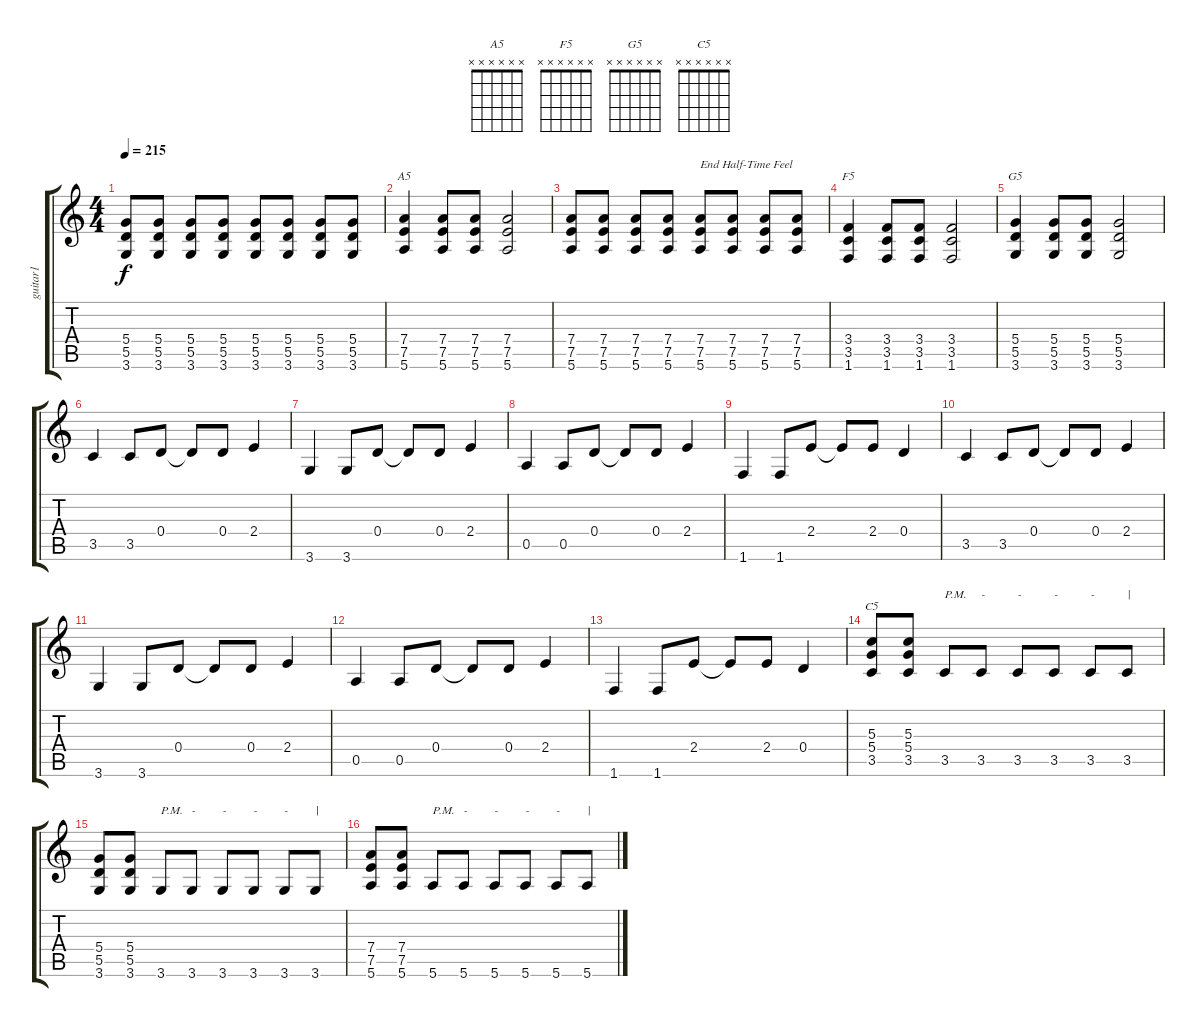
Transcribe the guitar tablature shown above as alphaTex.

\track ("guitar1" "guitar1") {instrument distortionguitar}
\staff {score tabs}
\tuning (E4 B3 G3 D3 A2 E2) {hide}
\chord ("A5" x x x x x x) {firstfret 0}
\chord ("F5" x x x x x x) {firstfret 0}
\chord ("G5" x x x x x x) {firstfret 0}
\chord ("C5" x x x x x x) {firstfret 0}
\ts (4 4)
\tempo 215
\clef g2
\ks c
(5.4 5.5 3.6).8{dy f} (5.4 5.5 3.6).8 (5.4 5.5 3.6).8 (5.4 5.5 3.6).8 (5.4 5.5 3.6).8 (5.4 5.5 3.6).8 (5.4 5.5 3.6).8 (5.4 5.5 3.6).8 |
(7.4 7.5 5.6).4{ch "A5"} (7.4 7.5 5.6).8 (7.4 7.5 5.6).8 (7.4 7.5 5.6).2 |
(7.4 7.5 5.6).8 (7.4 7.5 5.6).8 (7.4 7.5 5.6).8 (7.4 7.5 5.6).8 (7.4 7.5 5.6).8{txt "End Half-Time Feel"} (7.4 7.5 5.6).8 (7.4 7.5 5.6).8 (7.4 7.5 5.6).8 |
(3.4 3.5 1.6).4{ch "F5"} (3.4 3.5 1.6).8 (3.4 3.5 1.6).8 (3.4 3.5 1.6).2 |
(5.4 5.5 3.6).4{ch "G5"} (5.4 5.5 3.6).8 (5.4 5.5 3.6).8 (5.4 5.5 3.6).2 |
3.5.4 3.5.8 0.4.8 0.4{t}.8 0.4.8 2.4.4 |
3.6.4 3.6.8 0.4.8 0.4{t}.8 0.4.8 2.4.4 |
0.5.4 0.5.8 0.4.8 0.4{t}.8 0.4.8 2.4.4 |
1.6.4 1.6.8 2.4.8 2.4{t}.8 2.4.8 0.4.4 |
3.5.4 3.5.8 0.4.8 0.4{t}.8 0.4.8 2.4.4 |
3.6.4 3.6.8 0.4.8 0.4{t}.8 0.4.8 2.4.4 |
0.5.4 0.5.8 0.4.8 0.4{t}.8 0.4.8 2.4.4 |
1.6.4 1.6.8 2.4.8 2.4{t}.8 2.4.8 0.4.4 |
(5.3 5.4 3.5).8{ch "C5"} (5.3 5.4 3.5).8 3.5.8{txt "P.M."} 3.5.8{txt "-"} 3.5.8{txt "-"} 3.5.8{txt "-"} 3.5.8{txt "-"} 3.5.8{txt "|"} |
(5.4 5.5 3.6).8 (5.4 5.5 3.6).8 3.6.8{txt "P.M."} 3.6.8{txt "-"} 3.6.8{txt "-"} 3.6.8{txt "-"} 3.6.8{txt "-"} 3.6.8{txt "|"} |
(7.4 7.5 5.6).8 (7.4 7.5 5.6).8 5.6.8{txt "P.M."} 5.6.8{txt "-"} 5.6.8{txt "-"} 5.6.8{txt "-"} 5.6.8{txt "-"} 5.6.8{txt "|"}
